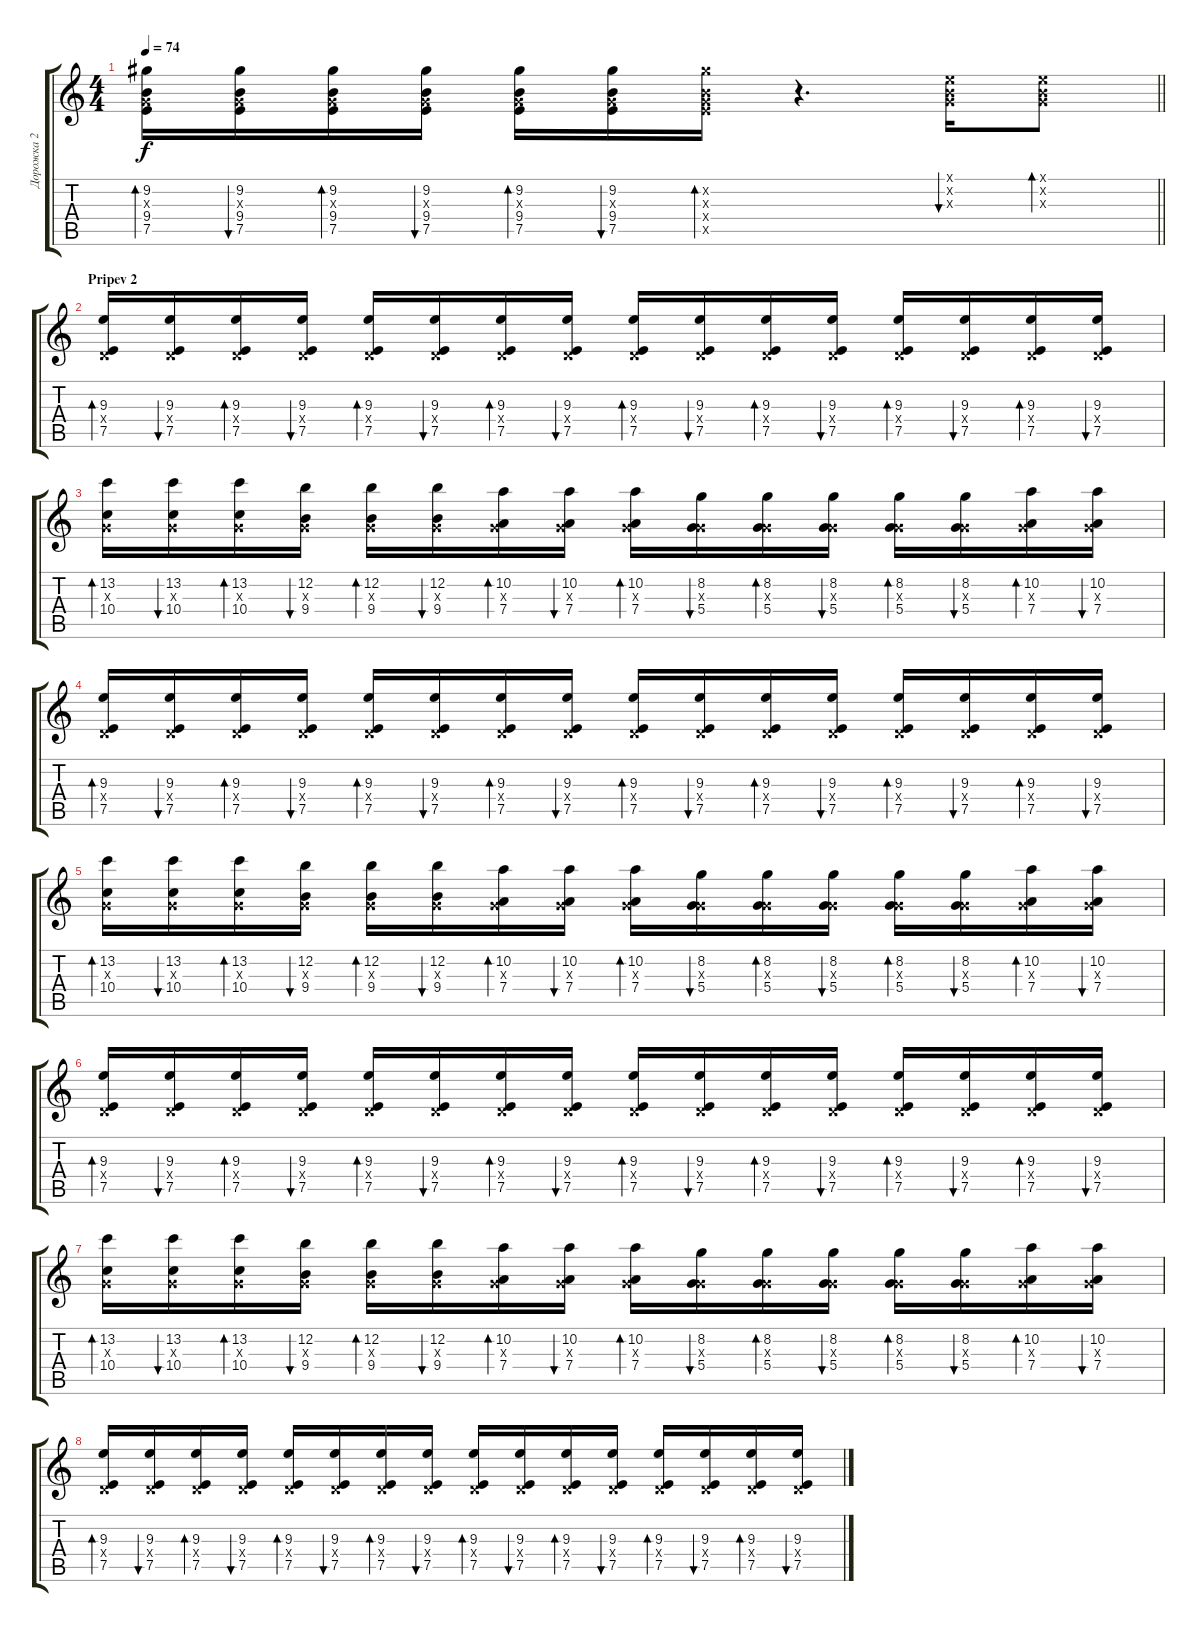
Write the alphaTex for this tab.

\track ("Дорожка 2" "Дорожка 2") {instrument acousticguitarsteel}
\staff {score tabs}
\tuning (E4 B3 G3 D3 A2 E2) {hide}
\ts (4 4)
\tempo 74
\clef g2
\barLineRight lightlight
\ks c
(9.2 0.3{x} 9.4 7.5).16{bd 30 dy f} (9.2 0.3{x} 9.4 7.5).16{bu 30} (9.2 0.3{x} 9.4 7.5).16{bd 30} (9.2 0.3{x} 9.4 7.5).16{bu 30} (9.2 0.3{x} 9.4 7.5).16{bd 30} (9.2 0.3{x} 9.4 7.5).16{bu 30} (9.2{x} 0.3{x} 9.4{x} 7.5{x}).16{bd 30} r.4{d} (0.1{x} 0.2{x} 0.3{x}).16{bu 30} (0.1{x} 0.2{x} 0.3{x}).8{bd 30} |
\section ("" "Pripev 2")
(9.3 0.4{x} 7.5).16{bd 30} (9.3 0.4{x} 7.5).16{bu 30} (9.3 0.4{x} 7.5).16{bd 30} (9.3 0.4{x} 7.5).16{bu 30} (9.3 0.4{x} 7.5).16{bd 30} (9.3 0.4{x} 7.5).16{bu 30} (9.3 0.4{x} 7.5).16{bd 30} (9.3 0.4{x} 7.5).16{bu 30} (9.3 0.4{x} 7.5).16{bd 30} (9.3 0.4{x} 7.5).16{bu 30} (9.3 0.4{x} 7.5).16{bd 30} (9.3 0.4{x} 7.5).16{bu 30} (9.3 0.4{x} 7.5).16{bd 30} (9.3 0.4{x} 7.5).16{bu 30} (9.3 0.4{x} 7.5).16{bd 30} (9.3 0.4{x} 7.5).16{bu 30} |
(13.2 0.3{x} 10.4).16{bd 30} (13.2 0.3{x} 10.4).16{bu 30} (13.2 0.3{x} 10.4).16{bd 30} (12.2 0.3{x} 9.4).16{bu 30} (12.2 0.3{x} 9.4).16{bd 30} (12.2 0.3{x} 9.4).16{bu 30} (10.2 0.3{x} 7.4).16{bd 30} (10.2 0.3{x} 7.4).16{bu 30} (10.2 0.3{x} 7.4).16{bd 30} (8.2 0.3{x} 5.4).16{bu 30} (8.2 0.3{x} 5.4).16{bd 30} (8.2 0.3{x} 5.4).16{bu 30} (8.2 0.3{x} 5.4).16{bd 30} (8.2 0.3{x} 5.4).16{bu 30} (10.2 0.3{x} 7.4).16{bd 30} (10.2 0.3{x} 7.4).16{bu 30} |
(9.3 0.4{x} 7.5).16{bd 30} (9.3 0.4{x} 7.5).16{bu 30} (9.3 0.4{x} 7.5).16{bd 30} (9.3 0.4{x} 7.5).16{bu 30} (9.3 0.4{x} 7.5).16{bd 30} (9.3 0.4{x} 7.5).16{bu 30} (9.3 0.4{x} 7.5).16{bd 30} (9.3 0.4{x} 7.5).16{bu 30} (9.3 0.4{x} 7.5).16{bd 30} (9.3 0.4{x} 7.5).16{bu 30} (9.3 0.4{x} 7.5).16{bd 30} (9.3 0.4{x} 7.5).16{bu 30} (9.3 0.4{x} 7.5).16{bd 30} (9.3 0.4{x} 7.5).16{bu 30} (9.3 0.4{x} 7.5).16{bd 30} (9.3 0.4{x} 7.5).16{bu 30} |
(13.2 0.3{x} 10.4).16{bd 30} (13.2 0.3{x} 10.4).16{bu 30} (13.2 0.3{x} 10.4).16{bd 30} (12.2 0.3{x} 9.4).16{bu 30} (12.2 0.3{x} 9.4).16{bd 30} (12.2 0.3{x} 9.4).16{bu 30} (10.2 0.3{x} 7.4).16{bd 30} (10.2 0.3{x} 7.4).16{bu 30} (10.2 0.3{x} 7.4).16{bd 30} (8.2 0.3{x} 5.4).16{bu 30} (8.2 0.3{x} 5.4).16{bd 30} (8.2 0.3{x} 5.4).16{bu 30} (8.2 0.3{x} 5.4).16{bd 30} (8.2 0.3{x} 5.4).16{bu 30} (10.2 0.3{x} 7.4).16{bd 30} (10.2 0.3{x} 7.4).16{bu 30} |
(9.3 0.4{x} 7.5).16{bd 30} (9.3 0.4{x} 7.5).16{bu 30} (9.3 0.4{x} 7.5).16{bd 30} (9.3 0.4{x} 7.5).16{bu 30} (9.3 0.4{x} 7.5).16{bd 30} (9.3 0.4{x} 7.5).16{bu 30} (9.3 0.4{x} 7.5).16{bd 30} (9.3 0.4{x} 7.5).16{bu 30} (9.3 0.4{x} 7.5).16{bd 30} (9.3 0.4{x} 7.5).16{bu 30} (9.3 0.4{x} 7.5).16{bd 30} (9.3 0.4{x} 7.5).16{bu 30} (9.3 0.4{x} 7.5).16{bd 30} (9.3 0.4{x} 7.5).16{bu 30} (9.3 0.4{x} 7.5).16{bd 30} (9.3 0.4{x} 7.5).16{bu 30} |
(13.2 0.3{x} 10.4).16{bd 30} (13.2 0.3{x} 10.4).16{bu 30} (13.2 0.3{x} 10.4).16{bd 30} (12.2 0.3{x} 9.4).16{bu 30} (12.2 0.3{x} 9.4).16{bd 30} (12.2 0.3{x} 9.4).16{bu 30} (10.2 0.3{x} 7.4).16{bd 30} (10.2 0.3{x} 7.4).16{bu 30} (10.2 0.3{x} 7.4).16{bd 30} (8.2 0.3{x} 5.4).16{bu 30} (8.2 0.3{x} 5.4).16{bd 30} (8.2 0.3{x} 5.4).16{bu 30} (8.2 0.3{x} 5.4).16{bd 30} (8.2 0.3{x} 5.4).16{bu 30} (10.2 0.3{x} 7.4).16{bd 30} (10.2 0.3{x} 7.4).16{bu 30} |
(9.3 0.4{x} 7.5).16{bd 30} (9.3 0.4{x} 7.5).16{bu 30} (9.3 0.4{x} 7.5).16{bd 30} (9.3 0.4{x} 7.5).16{bu 30} (9.3 0.4{x} 7.5).16{bd 30} (9.3 0.4{x} 7.5).16{bu 30} (9.3 0.4{x} 7.5).16{bd 30} (9.3 0.4{x} 7.5).16{bu 30} (9.3 0.4{x} 7.5).16{bd 30} (9.3 0.4{x} 7.5).16{bu 30} (9.3 0.4{x} 7.5).16{bd 30} (9.3 0.4{x} 7.5).16{bu 30} (9.3 0.4{x} 7.5).16{bd 30} (9.3 0.4{x} 7.5).16{bu 30} (9.3 0.4{x} 7.5).16{bd 30} (9.3 0.4{x} 7.5).16{bu 30}
